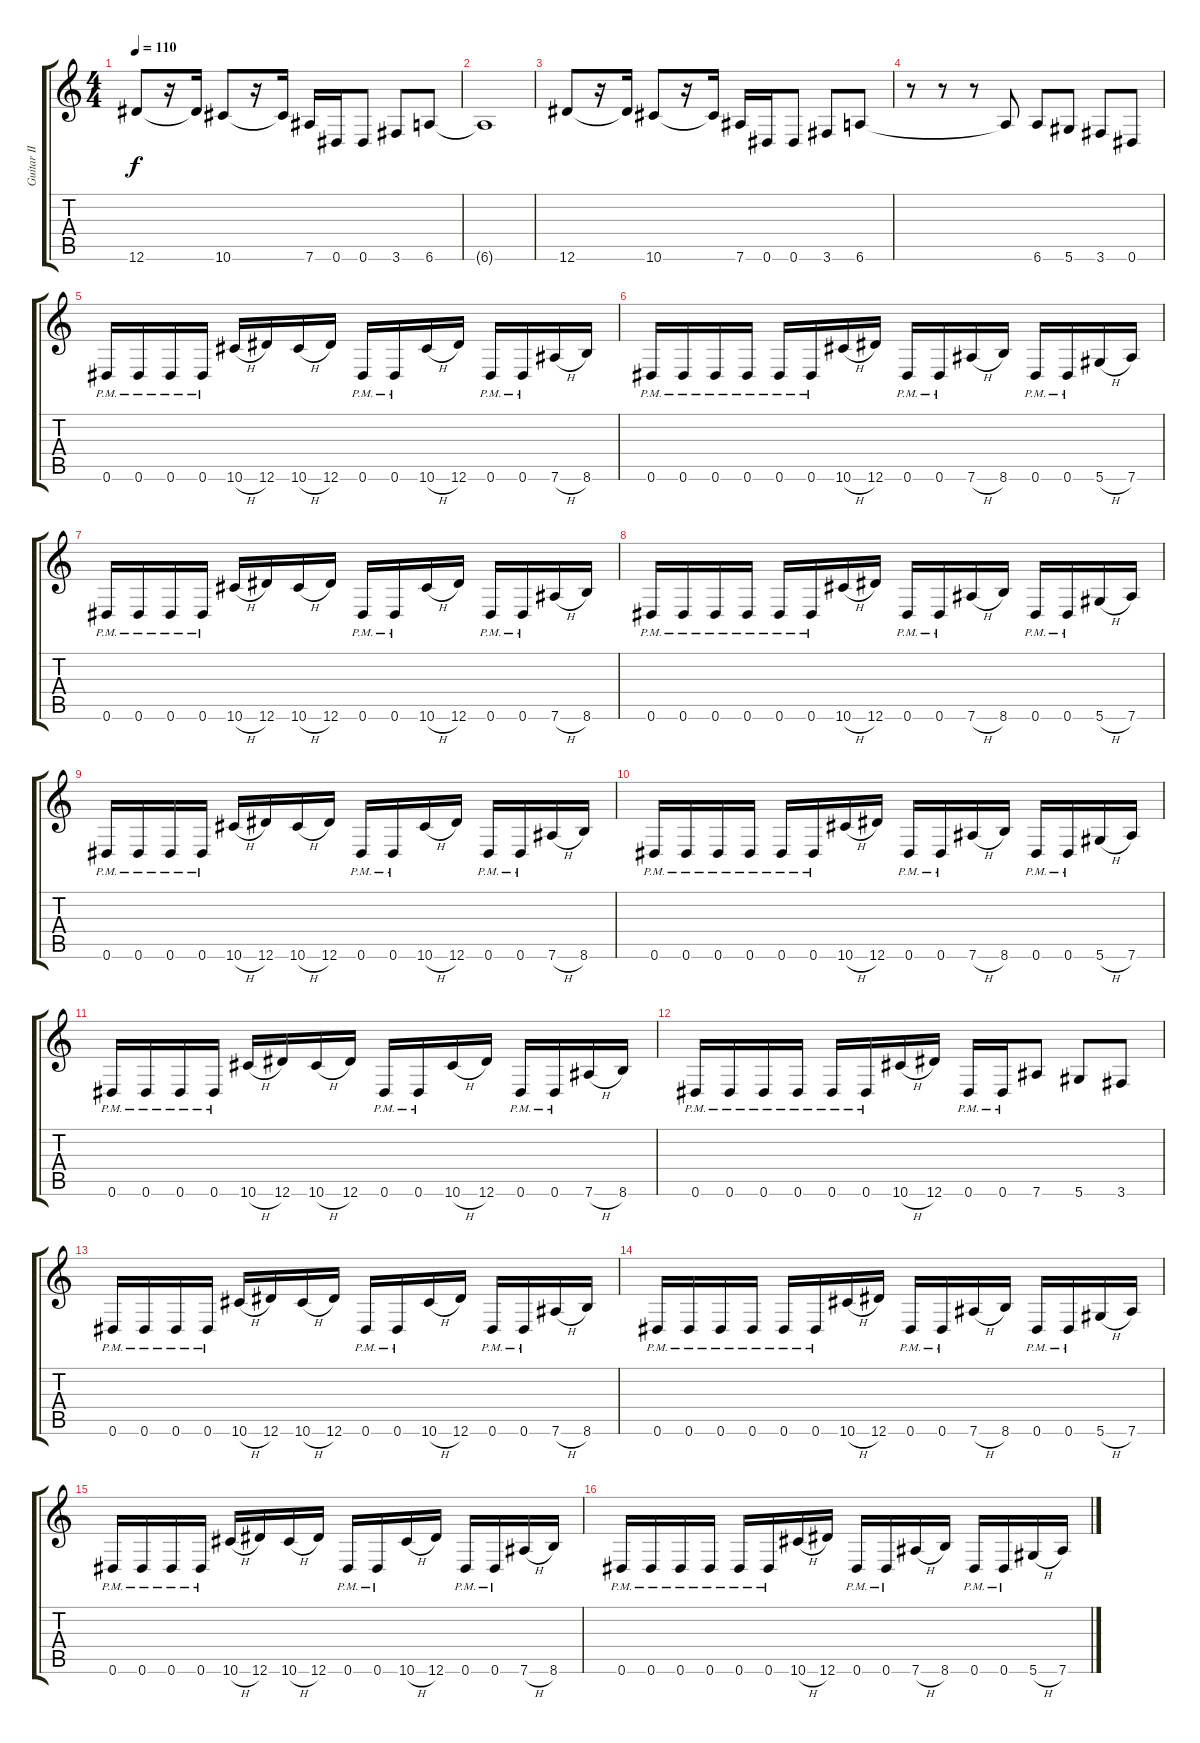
\track ("Guitar II" "Guitar II") {instrument overdrivenguitar}
\staff {score tabs}
\tuning (Eb4 Bb3 Gb3 Db3 Ab2 Eb2) {hide}
\ts (4 4)
\tempo 110
\clef g2
\ks c
12.6.8{dy f} r.16 12.6{t}.16 10.6.8 r.16 10.6{t}.16 7.6.16 0.6.16 0.6.8 3.6.8 6.6.8 |
6.6{t}.1 |
12.6.8 r.16 12.6{t}.16 10.6.8 r.16 10.6{t}.16 7.6.16 0.6.16 0.6.8 3.6.8 6.6.8 |
r.8 r.8 r.8 6.6{t}.8 6.6.8 5.6.8 3.6.8 0.6.8 |
0.6{pm}.16 0.6{pm}.16 0.6{pm}.16 0.6{pm}.16 10.6{h}.16 12.6.16 10.6{h}.16 12.6.16 0.6{pm}.16 0.6{pm}.16 10.6{h}.16 12.6.16 0.6{pm}.16 0.6{pm}.16 7.6{h}.16 8.6.16 |
0.6{pm}.16 0.6{pm}.16 0.6{pm}.16 0.6{pm}.16 0.6{pm}.16 0.6{pm}.16 10.6{h}.16 12.6.16 0.6{pm}.16 0.6{pm}.16 7.6{h}.16 8.6.16 0.6{pm}.16 0.6{pm}.16 5.6{h}.16 7.6.16 |
0.6{pm}.16 0.6{pm}.16 0.6{pm}.16 0.6{pm}.16 10.6{h}.16 12.6.16 10.6{h}.16 12.6.16 0.6{pm}.16 0.6{pm}.16 10.6{h}.16 12.6.16 0.6{pm}.16 0.6{pm}.16 7.6{h}.16 8.6.16 |
0.6{pm}.16 0.6{pm}.16 0.6{pm}.16 0.6{pm}.16 0.6{pm}.16 0.6{pm}.16 10.6{h}.16 12.6.16 0.6{pm}.16 0.6{pm}.16 7.6{h}.16 8.6.16 0.6{pm}.16 0.6{pm}.16 5.6{h}.16 7.6.16 |
0.6{pm}.16 0.6{pm}.16 0.6{pm}.16 0.6{pm}.16 10.6{h}.16 12.6.16 10.6{h}.16 12.6.16 0.6{pm}.16 0.6{pm}.16 10.6{h}.16 12.6.16 0.6{pm}.16 0.6{pm}.16 7.6{h}.16 8.6.16 |
0.6{pm}.16 0.6{pm}.16 0.6{pm}.16 0.6{pm}.16 0.6{pm}.16 0.6{pm}.16 10.6{h}.16 12.6.16 0.6{pm}.16 0.6{pm}.16 7.6{h}.16 8.6.16 0.6{pm}.16 0.6{pm}.16 5.6{h}.16 7.6.16 |
0.6{pm}.16 0.6{pm}.16 0.6{pm}.16 0.6{pm}.16 10.6{h}.16 12.6.16 10.6{h}.16 12.6.16 0.6{pm}.16 0.6{pm}.16 10.6{h}.16 12.6.16 0.6{pm}.16 0.6{pm}.16 7.6{h}.16 8.6.16 |
0.6{pm}.16 0.6{pm}.16 0.6{pm}.16 0.6{pm}.16 0.6{pm}.16 0.6{pm}.16 10.6{h}.16 12.6.16 0.6{pm}.16 0.6{pm}.16 7.6.8 5.6.8 3.6.8 |
0.6{pm}.16 0.6{pm}.16 0.6{pm}.16 0.6{pm}.16 10.6{h}.16 12.6.16 10.6{h}.16 12.6.16 0.6{pm}.16 0.6{pm}.16 10.6{h}.16 12.6.16 0.6{pm}.16 0.6{pm}.16 7.6{h}.16 8.6.16 |
0.6{pm}.16 0.6{pm}.16 0.6{pm}.16 0.6{pm}.16 0.6{pm}.16 0.6{pm}.16 10.6{h}.16 12.6.16 0.6{pm}.16 0.6{pm}.16 7.6{h}.16 8.6.16 0.6{pm}.16 0.6{pm}.16 5.6{h}.16 7.6.16 |
0.6{pm}.16 0.6{pm}.16 0.6{pm}.16 0.6{pm}.16 10.6{h}.16 12.6.16 10.6{h}.16 12.6.16 0.6{pm}.16 0.6{pm}.16 10.6{h}.16 12.6.16 0.6{pm}.16 0.6{pm}.16 7.6{h}.16 8.6.16 |
0.6{pm}.16 0.6{pm}.16 0.6{pm}.16 0.6{pm}.16 0.6{pm}.16 0.6{pm}.16 10.6{h}.16 12.6.16 0.6{pm}.16 0.6{pm}.16 7.6{h}.16 8.6.16 0.6{pm}.16 0.6{pm}.16 5.6{h}.16 7.6.16
